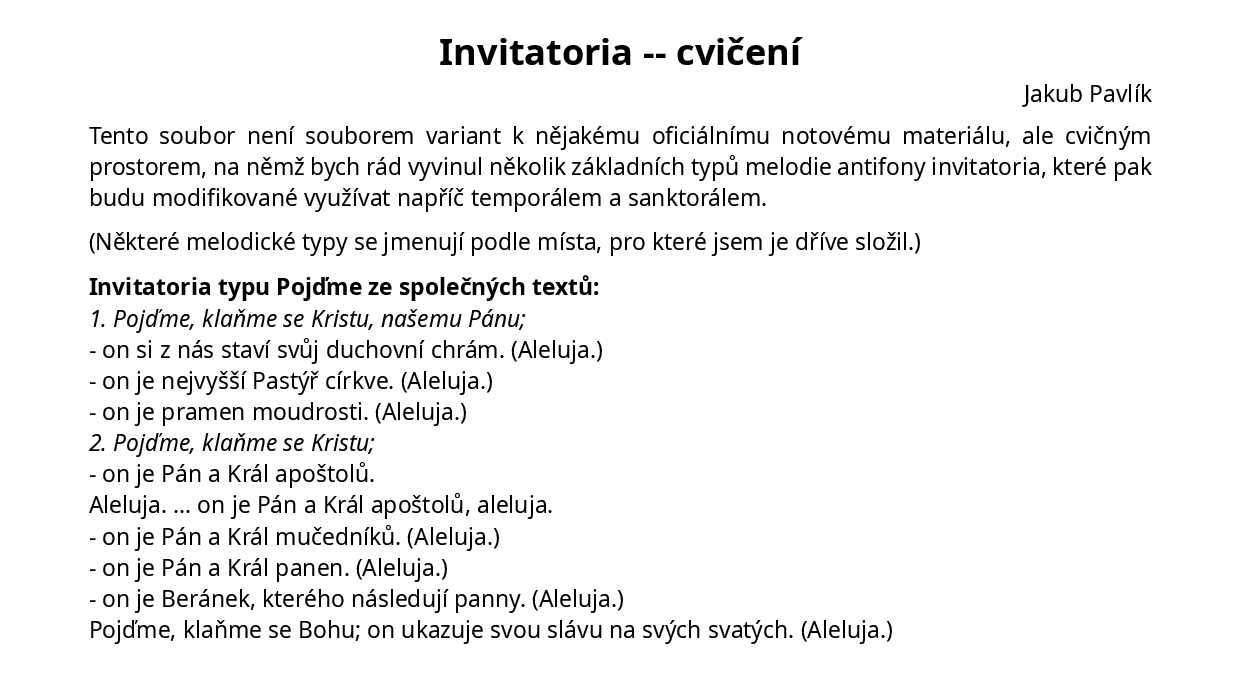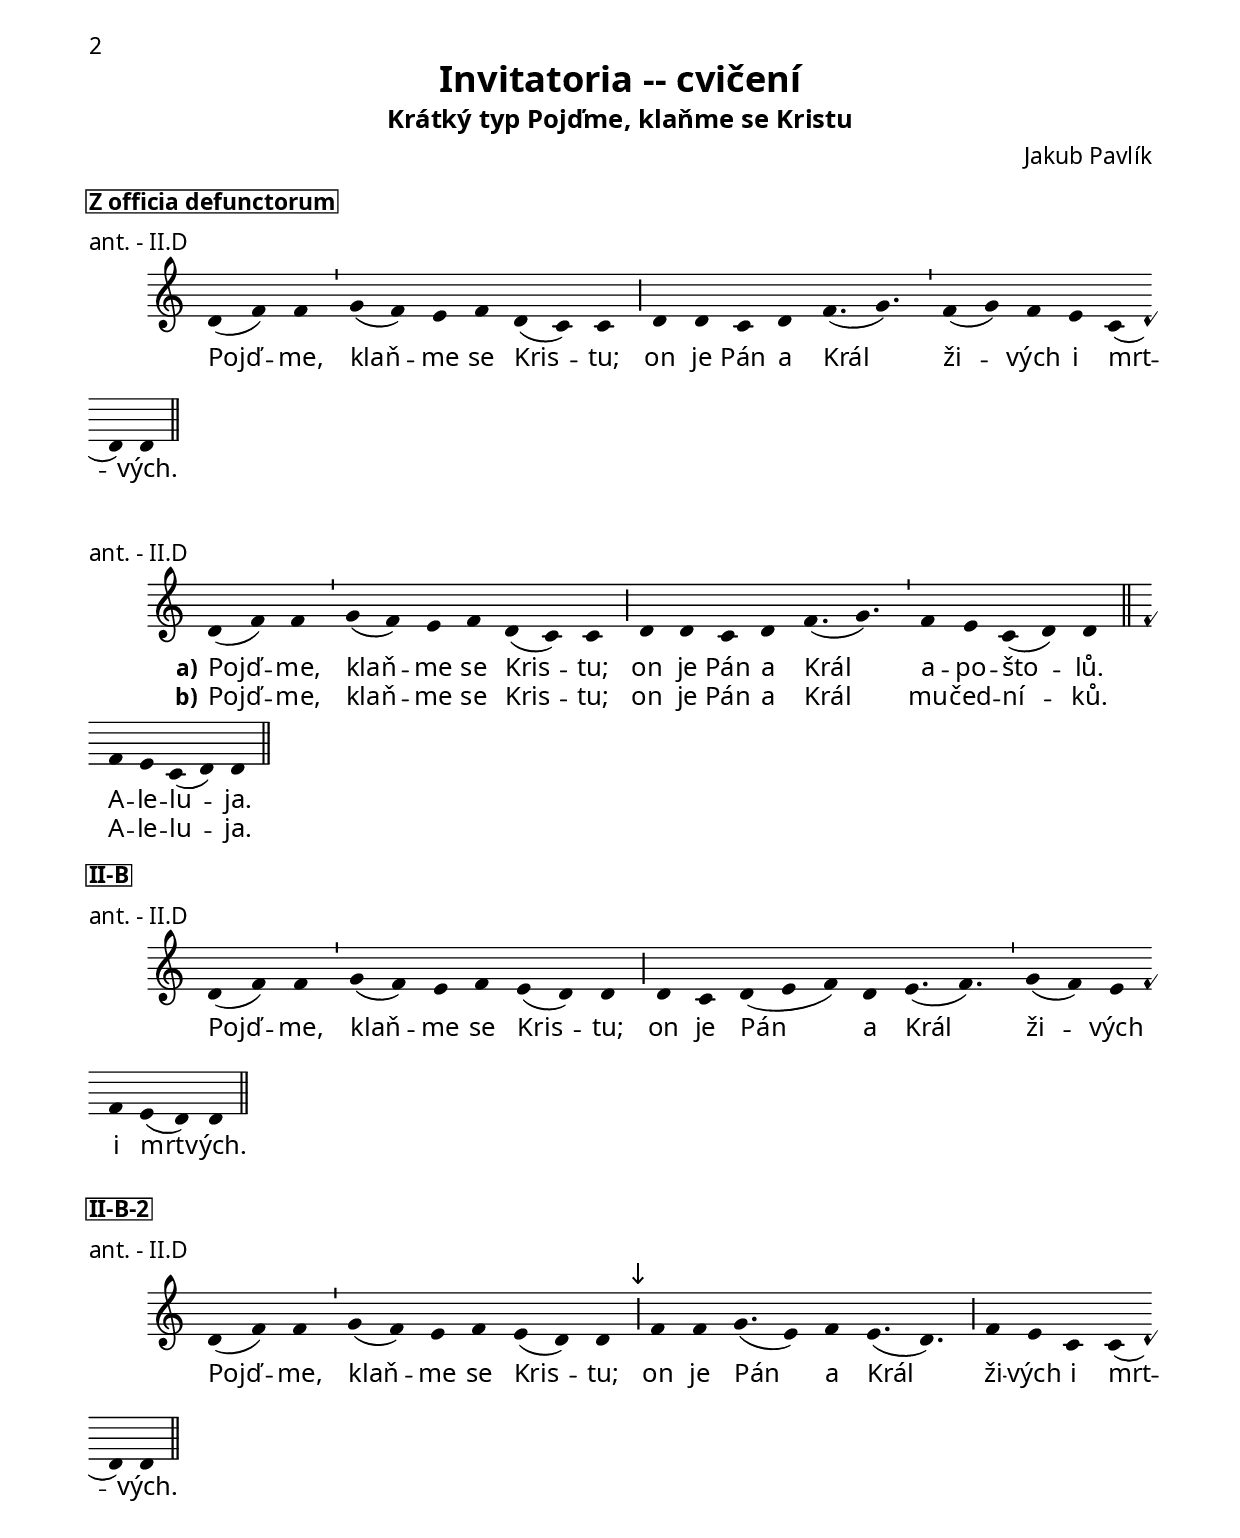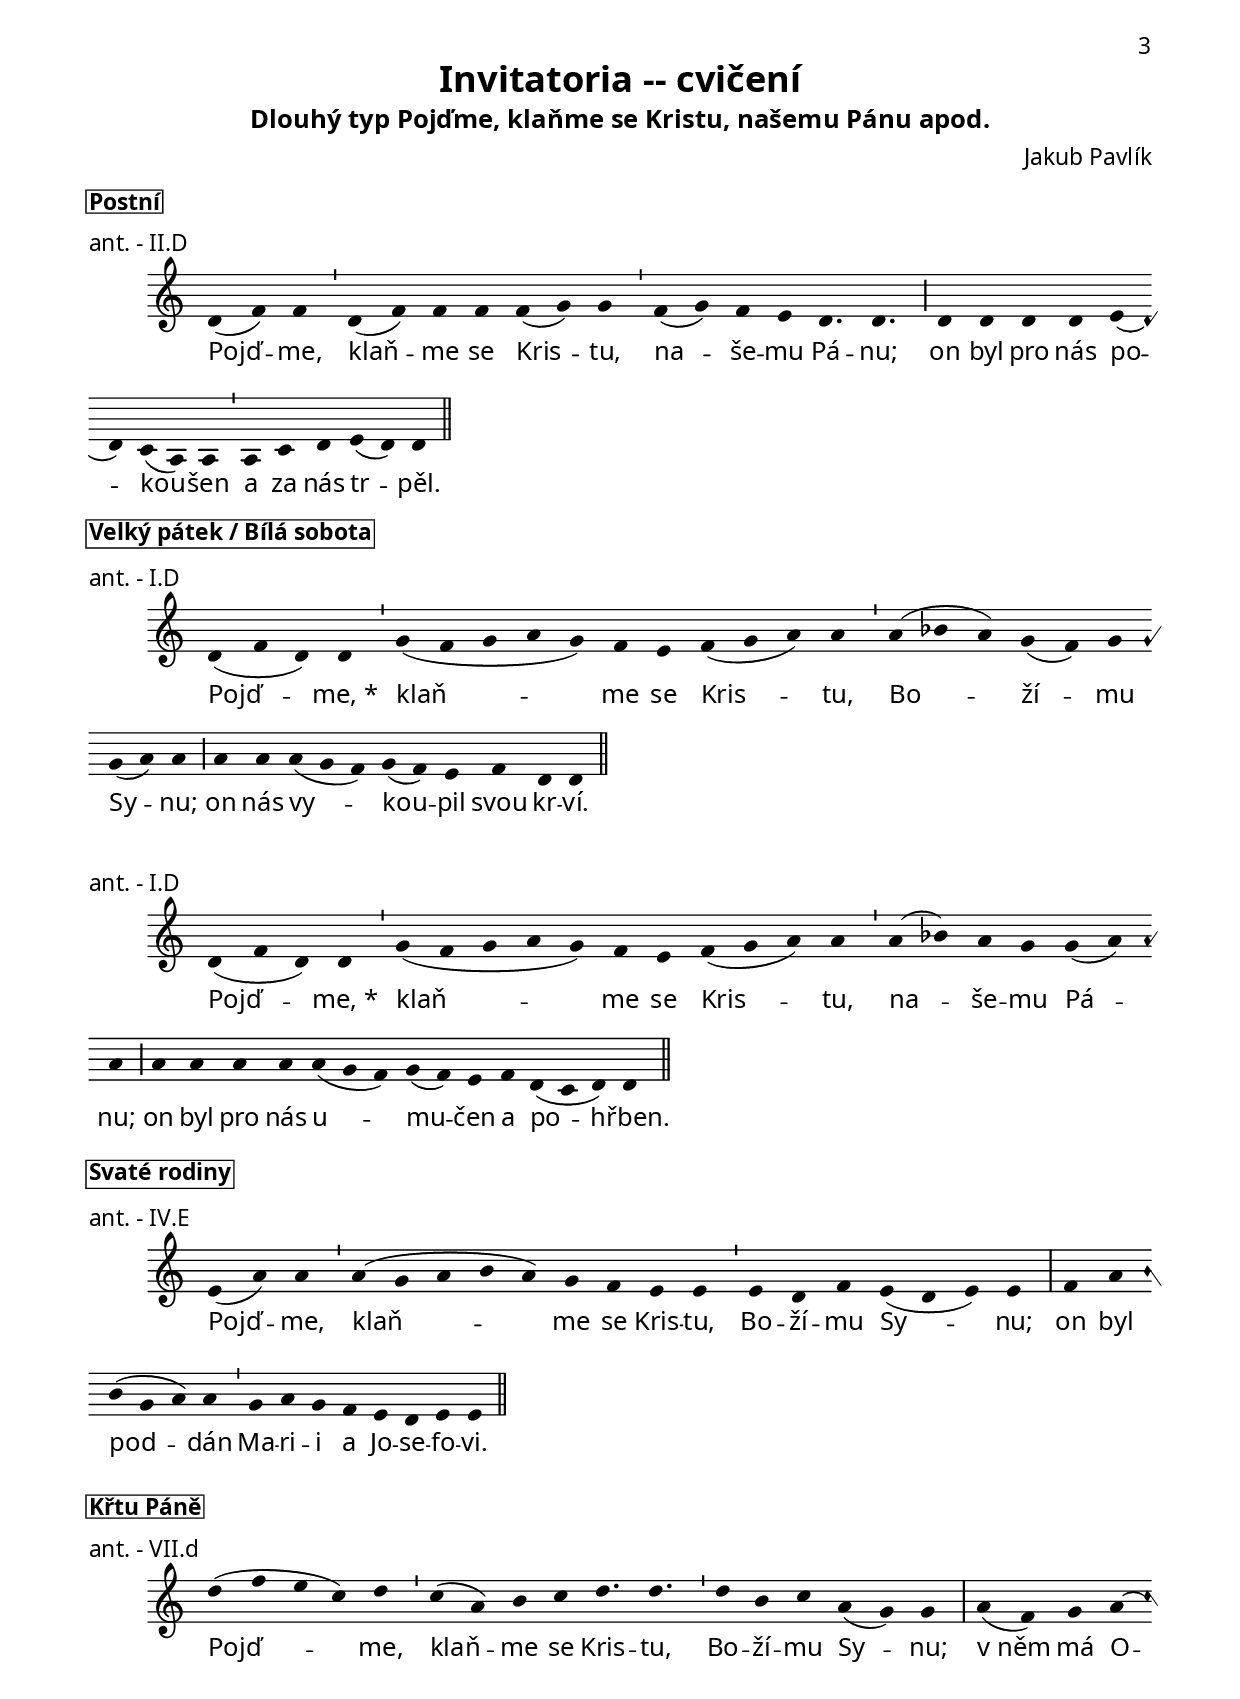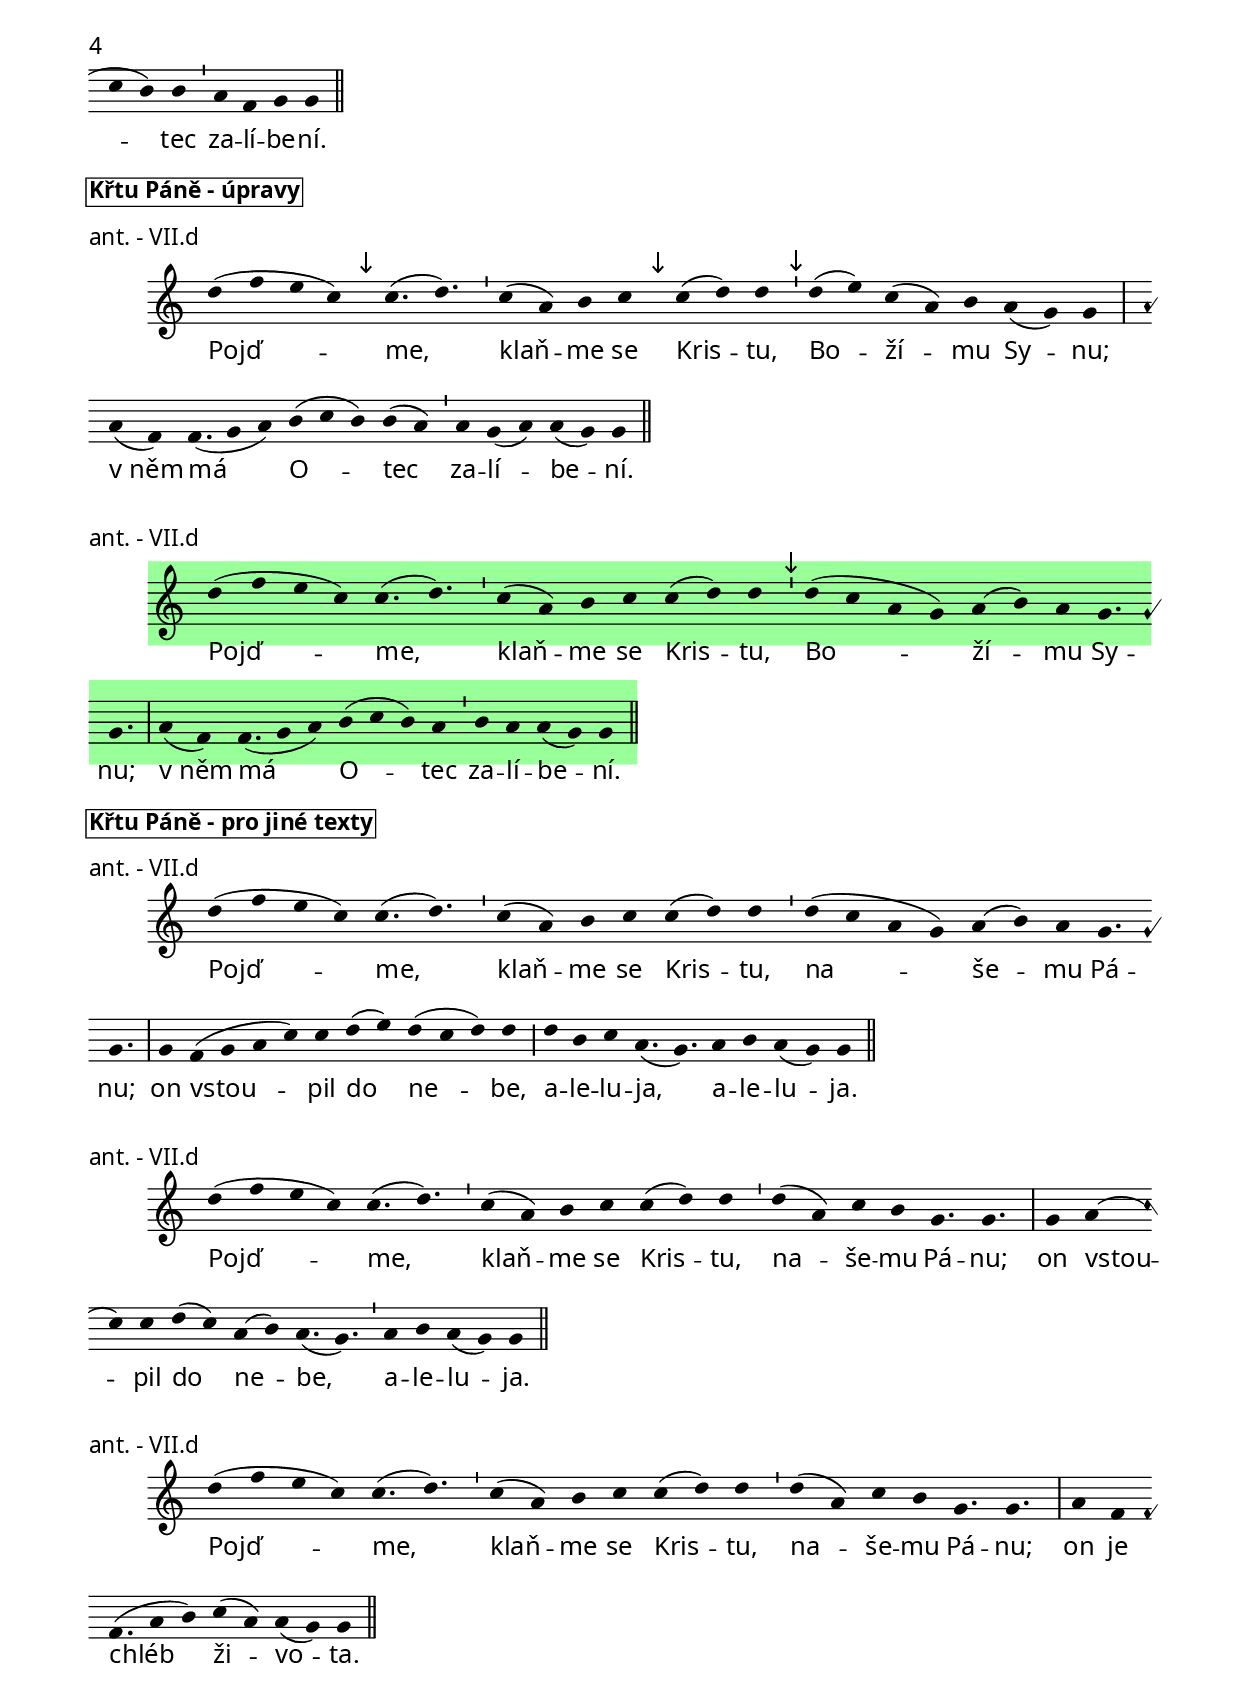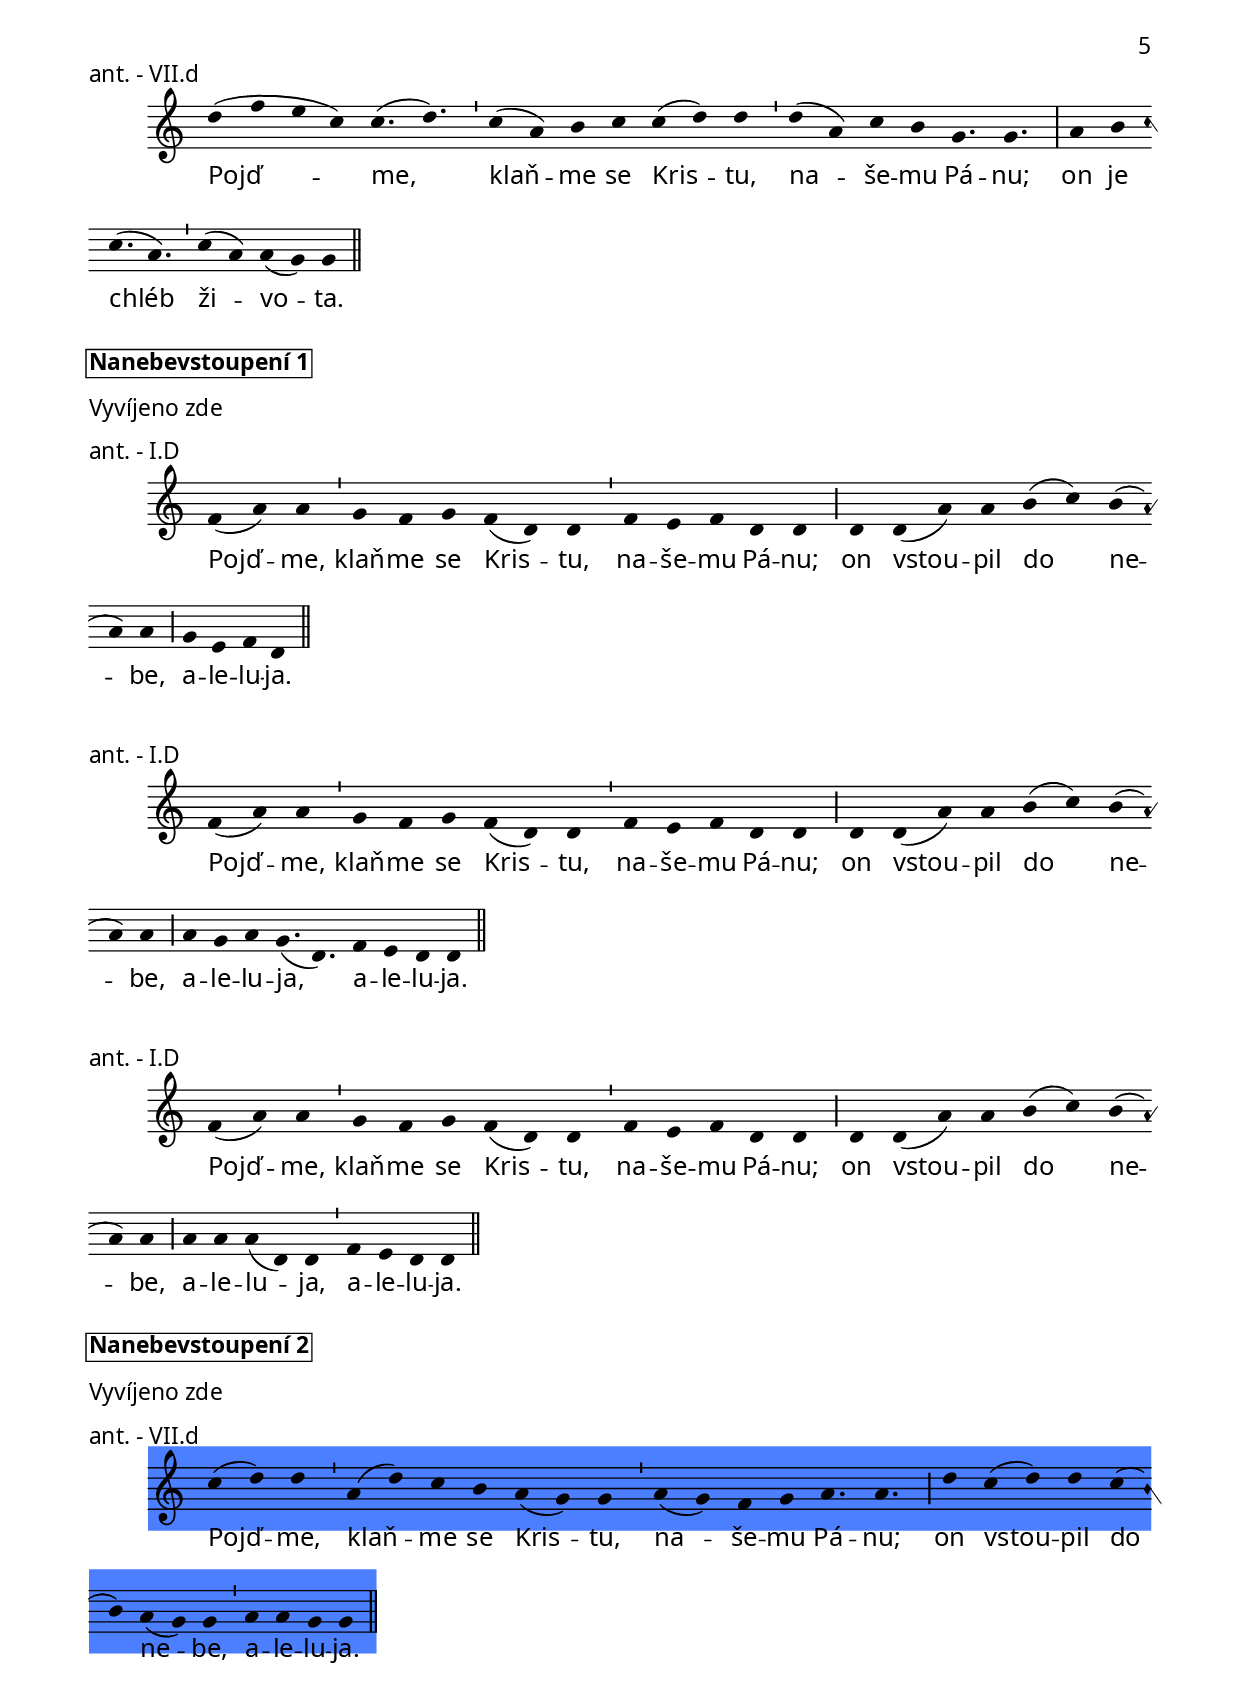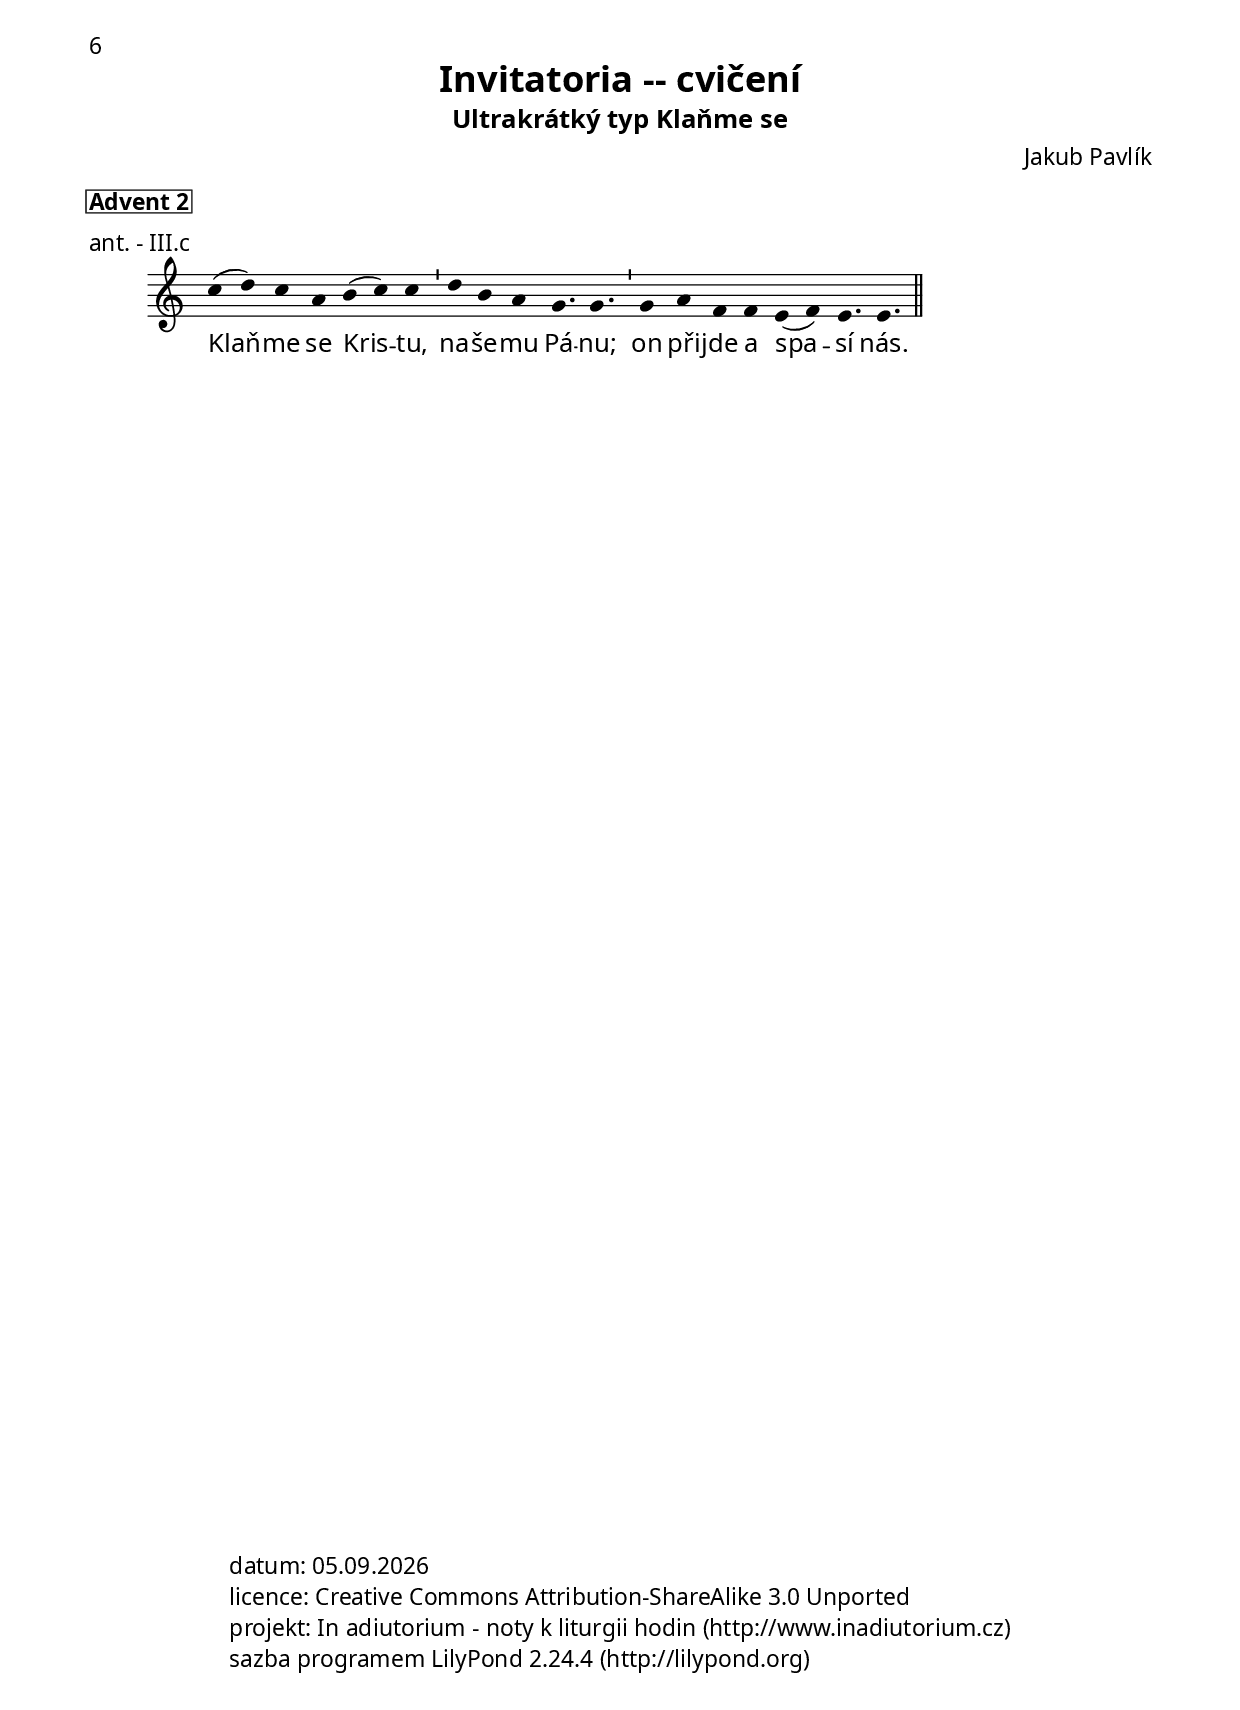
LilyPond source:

\version "2.15.37"

\header {
  title = "Invitatoria -- cvičení"
  composer = "Jakub Pavlík"
}

\include "spolecne.ly"

\markup\justify{
Tento soubor není souborem variant k nějakému oficiálnímu notovému materiálu,
ale cvičným prostorem, na němž bych rád vyvinul několik základních
typů melodie antifony invitatoria, které pak budu modifikované využívat napříč
temporálem a sanktorálem.
}

\markup\justify{
(Některé melodické typy se jmenují podle místa, pro které jsem je dříve
složil.)
}

\markup\column{
  \line\bold{Invitatoria typu Pojďme ze společných textů:}
  \line\italic{1. Pojďme, klaňme se Kristu, našemu Pánu;}
  \line{- on si z nás staví svůj duchovní chrám. (Aleluja.)}
  \line{- on je nejvyšší Pastýř církve. (Aleluja.)}
  \line{- on je pramen moudrosti. (Aleluja.)}
  
  \line\italic{2. Pojďme, klaňme se Kristu;}
  \line{- on je Pán a Král apoštolů.}
  \line{Aleluja. ... on je Pán a Král apoštolů, aleluja.}
  \line{- on je Pán a Král mučedníků. (Aleluja.)}
  \line{- on je Pán a Král panen. (Aleluja.)}
  \line{- on je Beránek, kterého následují panny. (Aleluja.)}
  \line{Pojďme, klaňme se Bohu; on ukazuje svou slávu na svých svatých. (Aleluja.)}
}

\bookpart {
  \header {
    subtitle = "Krátký typ Pojďme, klaňme se Kristu"
  }

\markup\nadpisSkupiny{"Z officia defunctorum"}

\score {
  \relative c' {
    \choralniRezim
    d4( f) f \barMin g( f) e f d( c) c \barMaior
    d d c d f4.( g) \barMin f4( g) f e c( d) d \barFinalis
  }
  \addlyrics {
    Pojď -- me, klaň -- me se Kris -- tu;
    on je Pán a Král ži -- vých i mrt -- vých.
  }
  \header {
    quid = "ant."
    modus = "II"
    differentia = "D" 
    psalmus = ""
    id = ""
    piece = \markup {\sestavTitulekBezZalmu}
  }
}

\score {
  \relative c' {
    \choralniRezim
    d4( f) f \barMin g( f) e f d( c) c \barMaior
    d d c d f4.( g) \barMin f4 e c( d) d \barFinalis
    f e c( d) d \barFinalis
  }
  \addlyrics {
    \set stanza = #"a)"
    Pojď -- me, klaň -- me se Kris -- tu; on je Pán a Král 
    a -- po -- što -- lů. A -- le -- lu -- ja.
  }
  \addlyrics {
    \set stanza = #"b)"
    Pojď -- me, klaň -- me se Kris -- tu; on je Pán a Král 
    mu -- čed -- ní -- ků. A -- le -- lu -- ja.
  }
  \header {
    quid = "ant."
    modus = "II"
    differentia = "D" 
    psalmus = ""
    id = ""
    piece = \markup {\sestavTitulekBezZalmu}
  }
}

\markup\nadpisSkupiny{"II-B"}

\score {
  \relative c' {
    \choralniRezim
    d4( f) f \barMin g( f) e f e( d) d \barMaior
    d c d( e f) d e4.( f) \barMin g4( f) e f e( d) d \barFinalis
  }
  \addlyrics {
    Pojď -- me, klaň -- me se Kris -- tu;
    on je Pán a Král ži -- vých i mrt -- vých.
  }
  \header {
    quid = "ant."
    modus = "II"
    differentia = "D" 
    psalmus = ""
    id = ""
    piece = \markup {\sestavTitulekBezZalmu}
  }
}

\markup\nadpisSkupiny{"II-B-2"}

\score {
  \relative c' {
    \choralniRezim
    d4( f) f \barMin g( f) e f e( d) d \barMaior
    \mark\sipka f f g4.( e4) f e4.( d) \barMaior f4 e c c( d) d \barFinalis 
  }
  \addlyrics {
    Pojď -- me, klaň -- me se Kris -- tu;
    on je Pán a Král ži -- vých i mrt -- vých.
  }
  \header {
    quid = "ant."
    modus = "II"
    differentia = "D" 
    psalmus = ""
    id = ""
    piece = \markup {\sestavTitulekBezZalmu}
  }
}


} % bookpart

\bookpart {
  \header {
    subtitle = "Dlouhý typ Pojďme, klaňme se Kristu, našemu Pánu apod."
  }

\markup\nadpisSkupiny{Postní}

\score {
  \relative c' {
    \choralniRezim
    d4( f) f \barMin
    d( f) f f f( g) g \barMin f( g) f e d4. d \barMaior
    d4 d d d e( d) c( a) a \barMin a c d e( d) d \barFinalis
  }
  \addlyrics {
    Pojď -- me,
    klaň -- me se Kris -- tu, na -- še -- mu Pá -- nu;
    on byl pro nás po -- kou -- šen a za nás tr -- pěl.
  }
  \header {
    quid = "ant."
    modus = "II"
    differentia = "D" 
    psalmus = ""
    id = ""
    fons = "Z antifon pro Svatý týden."
    piece = \markup {\sestavTitulekBezZalmu}
  }
}

\markup\nadpisSkupiny{"Velký pátek / Bílá sobota"}

\score {
  \relative c' {
    \choralniRezim
    d4( f d) d \barMin
    g( f g a g) f e f( g a) a \barMin a( bes a) g( f) g g( a) a \barMaior
    a4 a a( g f) g( f) e f d d \barFinalis
  }
  \addlyrics {
    Pojď -- me,_* 
    klaň -- me se Kris -- tu, Bo -- ží -- mu Sy -- nu;
    on nás vy -- kou -- pil svou kr -- ví.
  }
  \header {
    quid = "ant."
    modus = "I"
    differentia = "D" 
    psalmus = ""
    id = "pa-invit"
    piece = \markup {\sestavTitulekBezZalmu}
  }
}

\score {
  \relative c' {
    \choralniRezim
    d4( f d) d \barMin
    g( f g a g) f e f( g a) a \barMin a( bes) a g g( a) a \barMaior
    a4 a a a a( g f) g( f) e f d( c d) d \barFinalis
  }
  \addlyrics {
    Pojď -- me,_* klaň -- me se Kris -- tu, na -- še -- mu Pá -- nu;
    on byl pro nás u -- mu -- čen a po -- hřben.
  }
  \header {
    quid = "ant."
    modus = "I"
    differentia = "D" 
    psalmus = ""
    id = "so-invit"
    fons = "První část je z antifony invitatoria Velkého pátku."
    piece = \markup {\sestavTitulekBezZalmu}
  }
}

\markup\nadpisSkupiny{"Svaté rodiny"}

\score {
  \relative c' {
    \choralniRezim
    e4( a) a \barMin
    a( g a b a) g f e e \barMin
    e d f e( d e) e \barMax
    
    f a b( g a) a \barMin
    g a g f e d e e \barFinalis
  }
  \addlyrics {
    Pojď -- me,
    klaň -- me se Kris -- tu,
    Bo -- ží -- mu Sy -- nu;
    
    on byl pod -- dán
    Ma -- ri -- i a Jo -- se -- fo -- vi.
  }
  \header {
    quid = "ant."
    modus = "IV"
    differentia = "E" 
    psalmus = ""
    piece = \markup {\sestavTitulek}
  }
}

\markup\nadpisSkupiny{"Křtu Páně"}

\score {
  \relative c'' {
    \choralniRezim
    d4( f e c) d \barMin
    c( a) b c d4. d \barMin
    d4 b c a( g) g \barMax
    a( f) g a( c b) b \barMin 
    a f g g \barFinalis
  }
  \addlyrics {
    Pojď -- me,
    klaň -- me se Kris -- tu,
    Bo -- ží -- mu Sy -- nu;
    v_něm má O -- tec
    za -- lí -- be -- ní.
  }
  \header {
    quid = "ant."
    modus = "VII"
    differentia = "d" 
    psalmus = ""
    piece = \markup {\sestavTitulek}
  }
}

\markup\nadpisSkupiny{"Křtu Páně - úpravy"}

\score {
  \relative c'' {
    \choralniRezim
    d4( f e c) \mark\sipka c4.( d) \barMin
    c4( a) b c \mark\sipka c( d) d \barMin
    \mark\sipka d4( e) c( a) b a( g) g \barMax
    a( f) f4.( g4 a) b( c b) b( a) \barMin 
    a g( a) a( g) g \barFinalis
  }
  \addlyrics {
    Pojď -- me,
    klaň -- me se Kris -- tu,
    Bo -- ží -- mu Sy -- nu;
    v_něm má O -- tec
    za -- lí -- be -- ní.
  }
  \header {
    quid = "ant."
    modus = "VII"
    differentia = "d" 
    psalmus = ""
    piece = \markup {\sestavTitulek}
  }
}

\score {
  \relative c'' {
    \choralniRezim
    \zvyraznovacZelenyII
    d4( f e c) c4.( d) \barMin
    c4( a) b c c( d) d \barMin
    \mark\sipka d4( c a g) a( b) a g4. g \barMax
    a4( f) f4.( g4 a) b( c b) a \barMin 
    b a a( g) g \barFinalis
  }
  \addlyrics {
    Pojď -- me,
    klaň -- me se Kris -- tu,
    Bo -- ží -- mu Sy -- nu;
    v_něm má O -- tec
    za -- lí -- be -- ní.
  }
  \header {
    quid = "ant."
    modus = "VII"
    differentia = "d" 
    psalmus = ""
    piece = \markup {\sestavTitulek}
  }
}

\markup\nadpisSkupiny{"Křtu Páně - pro jiné texty"}

\score {
  \relative c'' {
    \choralniRezim
    d4( f e c) c4.( d) \barMin
    c4( a) b c c( d) d \barMin
    d4( c a g) a( b) a g4. g \barMax
    g4 f( g4 a c) c d( e) d( c d) d \barMaior
    d b c a4.( g) a4 b a( g) g \barFinalis
  }
  \addlyrics {
    Pojď -- me,
    klaň -- me se Kris -- tu, na -- še -- mu Pá -- nu;
    on vstou -- pil do ne -- be, 
    % musel jsem pridat jedno aleluja, abych vysel s melodii.
    a -- le -- lu -- ja, 
    a -- le -- lu -- ja.
  }
  \header {
    quid = "ant."
    modus = "VII"
    differentia = "d" 
    psalmus = ""
    piece = \markup {\sestavTitulek}
  }
}

\score {
  \relative c'' {
    \choralniRezim
    d4( f e c) c4.( d) \barMin
    c4( a) b c c( d) d \barMin
    d4( a) c b g4. g \barMax
    g4 a( c) c d( c)  a( b) a4.( g) \barMin 
    a4 b a( g) g \barFinalis
  }
  \addlyrics {
    Pojď -- me,
    klaň -- me se Kris -- tu, na -- še -- mu Pá -- nu;
    on vstou -- pil do ne -- be, a -- le -- lu -- ja.
  }
  \header {
    quid = "ant."
    modus = "VII"
    differentia = "d" 
    psalmus = ""
    piece = \markup {\sestavTitulek}
  }
}

\score {
  \relative c'' {
    \choralniRezim
    d4( f e c) c4.( d) \barMin
    c4( a) b c c( d) d \barMin
    d4( a) c b g4. g \barMax
    a4 f f4.( a4 b) c( a) a( g) g \barFinalis
  }
  \addlyrics {
    Pojď -- me, klaň -- me se Kris -- tu, na -- še -- mu Pá -- nu;
    on je chléb ži -- vo -- ta.
  }
  \header {
    quid = "ant."
    modus = "VII"
    differentia = "d" 
    psalmus = ""
    piece = \markup {\sestavTitulek}
  }
}

\score {
  \relative c'' {
    \choralniRezim
    d4( f e c) c4.( d) \barMin
    c4( a) b c c( d) d \barMin
    d4( a) c b g4. g \barMax
    a4 b c4.( a) \barMin c4( a) a( g) g \barFinalis
  }
  \addlyrics {
    Pojď -- me, klaň -- me se Kris -- tu, na -- še -- mu Pá -- nu;
    on je chléb ži -- vo -- ta.
  }
  \header {
    quid = "ant."
    modus = "VII"
    differentia = "d" 
    psalmus = ""
    piece = \markup {\sestavTitulek}
  }
}

\markup\nadpisSkupiny{"Nanebevstoupení 1"}
\markup{Vyvíjeno zde}

\score {
  \relative c' {
    \choralniRezim
    f4( a) a \barMin g f g f( d) d \barMin f e f d d \barMaior
    d d4( a') a b( c) b( a) a \barMaior
    g e f d \barFinalis
  }
  \addlyrics {
    Pojď -- me,
    klaň -- me se Kris -- tu, na -- še -- mu Pá -- nu;
    on vstou -- pil do ne -- be, 
    a -- le -- lu -- ja.
  }
  \header {
    quid = "ant."
    modus = "I"
    differentia = "D" 
    psalmus = ""
    piece = \markup {\sestavTitulek}
  }
}

\score {
  \relative c' {
    \choralniRezim
    f4( a) a \barMin g f g f( d) d \barMin f e f d d \barMaior
    d d4( a') a b( c) b( a) a \barMaior
    a g a g4.( d) f4 e d d \barFinalis
  }
  \addlyrics {
    Pojď -- me,
    klaň -- me se Kris -- tu, na -- še -- mu Pá -- nu;
    on vstou -- pil do ne -- be, 
    a -- le -- lu -- ja, a -- le -- lu -- ja.
  }
  \header {
    quid = "ant."
    modus = "I"
    differentia = "D" 
    psalmus = ""
    piece = \markup {\sestavTitulek}
  }
}

\score {
  \relative c' {
    \choralniRezim
    f4( a) a \barMin g f g f( d) d \barMin f e f d d \barMaior
    d d4( a') a b( c) b( a) a \barMaior
    a a a( d,) d \barMin f4 e d d \barFinalis
  }
  \addlyrics {
    Pojď -- me,
    klaň -- me se Kris -- tu, na -- še -- mu Pá -- nu;
    on vstou -- pil do ne -- be, 
    a -- le -- lu -- ja, a -- le -- lu -- ja.
  }
  \header {
    quid = "ant."
    modus = "I"
    differentia = "D" 
    psalmus = ""
    piece = \markup {\sestavTitulek}
  }
}

\markup\nadpisSkupiny{"Nanebevstoupení 2"}
\markup{Vyvíjeno zde}

\score {
  \relative c'' {
    \zvyraznovacModry
    \choralniRezim
    c4( d) d \barMin a( d) c b a( g) g \barMin a( g) f g a4. a \barMaior
    d4 c( d) d c( b) a( g) g \barMin
    a a g g \barFinalis
  }
  \addlyrics {
    Pojď -- me,
    klaň -- me se Kris -- tu, na -- še -- mu Pá -- nu;
    on vstou -- pil do ne -- be, 
    a -- le -- lu -- ja.
  }
  \header {
    quid = "ant."
    modus = "VII"
    differentia = "d" 
    psalmus = ""
    piece = \markup {\sestavTitulekBezZalmu}
  }
}

} % bookpart

\bookpart {
  \header {
    subtitle = "Ultrakrátký typ Klaňme se"
  }

\markup\nadpisSkupiny{"Advent 2"}

\score {
  \relative c'' {
    \choralniRezim
    c4( d) c a b( c) c \barMin
    d b a g4. g \barMin
    g4 a f f e( f) e4. e \barFinalis
  }
  \addlyrics {
    Klaň -- me se Kris -- tu,
    na -- še -- mu Pá -- nu;
    on při -- jde a spa -- sí nás.
  }
  \header {
    quid = "ant."
    modus = "III"
    differentia = "c" 
    psalmus = ""
    piece = \markup {\sestavTitulek}
  }
}

}